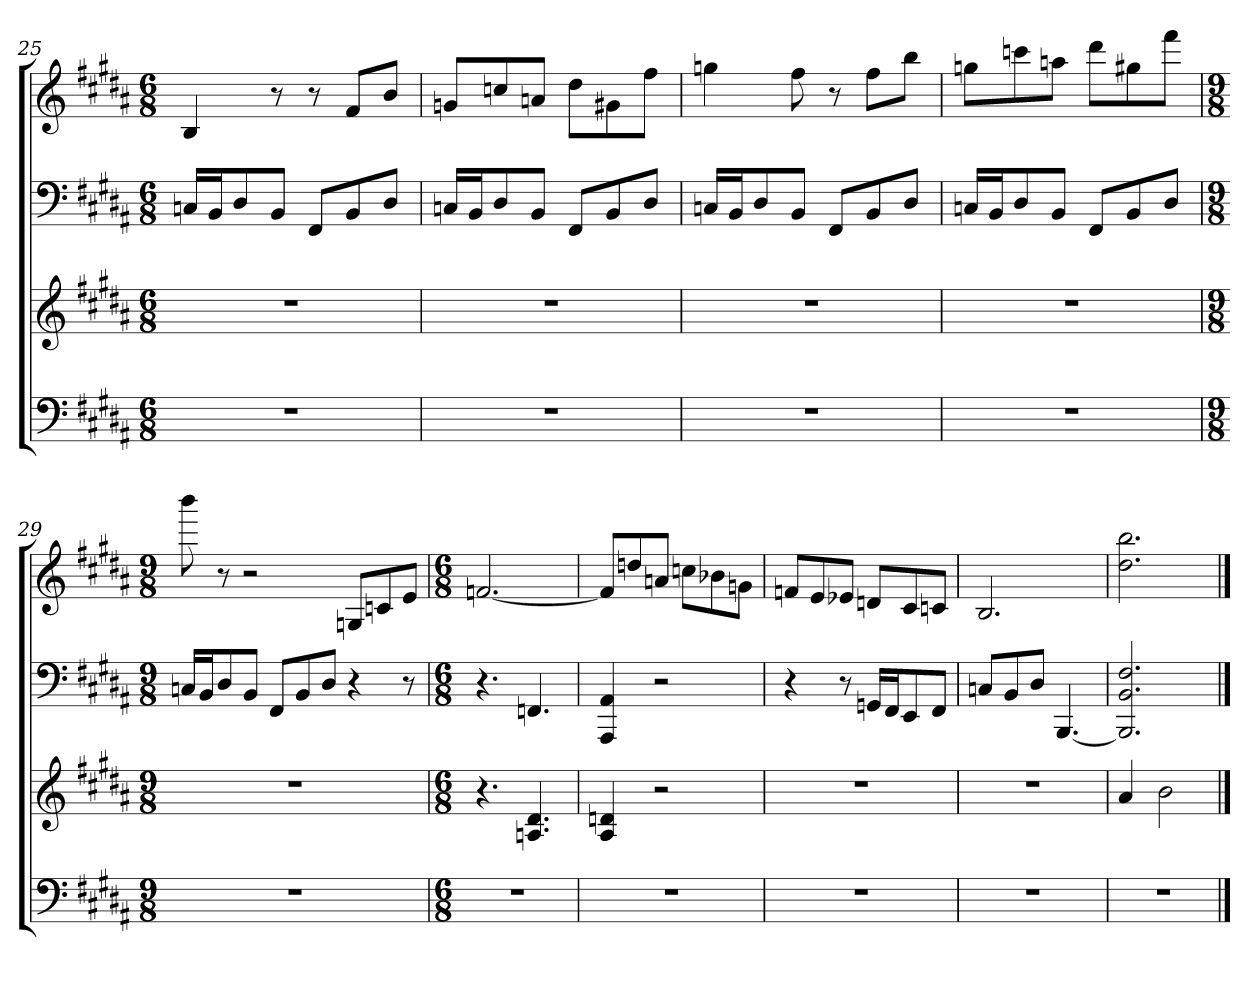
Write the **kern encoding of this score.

**kern	**kern	**kern	**kern
*part4	*part3	*part2	*part1
*staff4	*staff3	*staff2	*staff1
*clefF4	*clefG2	*clefF4	*clefG2
*k[f#c#g#d#a#]	*k[f#c#g#d#a#]	*k[f#c#g#d#a#]	*k[f#c#g#d#a#]
*B:	*B:	*B:	*B:
*M6/8	*M6/8	*M6/8	*M6/8
=25	=25	=25	=25
2.r	2.r	16Cn/LL	4B/
.	.	16BB/J	.
.	.	8D#/	.
.	.	8BB/J	8r
.	.	8FF#/L	8r
.	.	8BB/	8f#/L
.	.	8D#/J	8b/J
=26	=26	=26	=26
2.r	2.r	16Cn/LL	8gn/L
.	.	16BB/J	.
.	.	8D#/	8ccn/
.	.	8BB/J	8an/J
.	.	8FF#/L	8dd#\L
.	.	8BB/	8g#X\
.	.	8D#/J	8ff#\J
=27	=27	=27	=27
2.r	2.r	16Cn/LL	4ggn\
.	.	16BB/J	.
.	.	8D#/	.
.	.	8BB/J	8ff#\
.	.	8FF#/L	8r
.	.	8BB/	8ff#\L
.	.	8D#/J	8bb\J
=28	=28	=28	=28
2.r	2.r	16Cn/LL	8ggn\L
.	.	16BB/J	.
.	.	8D#/	8cccn\
.	.	8BB/J	8aan\J
.	.	8FF#/L	8ddd#\L
.	.	8BB/	8gg#X\
.	.	8D#/J	8fff#\J
=29	=29	=29	=29
*M9/8	*M9/8	*M9/8	*M9/8
8%9r	8%9r	16Cn/LL	8bbb\
.	.	16BB/J	.
.	.	8D#/	8r
.	.	8BB/J	2r
.	.	8FF#/L	.
.	.	8BB/	.
.	.	8D#/J	.
.	.	4r	8Gn/L
.	.	.	8cn/
.	.	8r	8e/J
=30	=30	=30	=30
*M6/8	*M6/8	*M6/8	*M6/8
2.r	4.r	4.r	[2.fn/
.	4.An/ 4.d#/	4.FFn/	.
=31	=31	=31	=31
2.r	4A#/ 4dn/	4AAA#/ 4AA#/	8f/L]
.	.	.	8ddn/
.	2r	2r	8an/J
.	.	.	8ccn\L
.	.	.	8b-X\
.	.	.	8gn\J
=32	=32	=32	=32
2.r	2.r	4r	8fn/L
.	.	.	8e/
.	.	8r	8e-X/J
.	.	16GGn/LL	8dn/L
.	.	16FF#/J	.
.	.	8EE/	8c#/
.	.	8FF#/J	8cn/J
=33	=33	=33	=33
2.r	2.r	8Cn/L	2.B/
.	.	8BB/	.
.	.	8D#/J	.
.	.	[4.BBB/	.
=34	=34	=34	=34
2.r	4a#/	2.BBB]/ 2.BB/ 2.F#/	2.dd#\ 2.bb\
.	2b\	.	.
==	==	==	==
*-	*-	*-	*-
